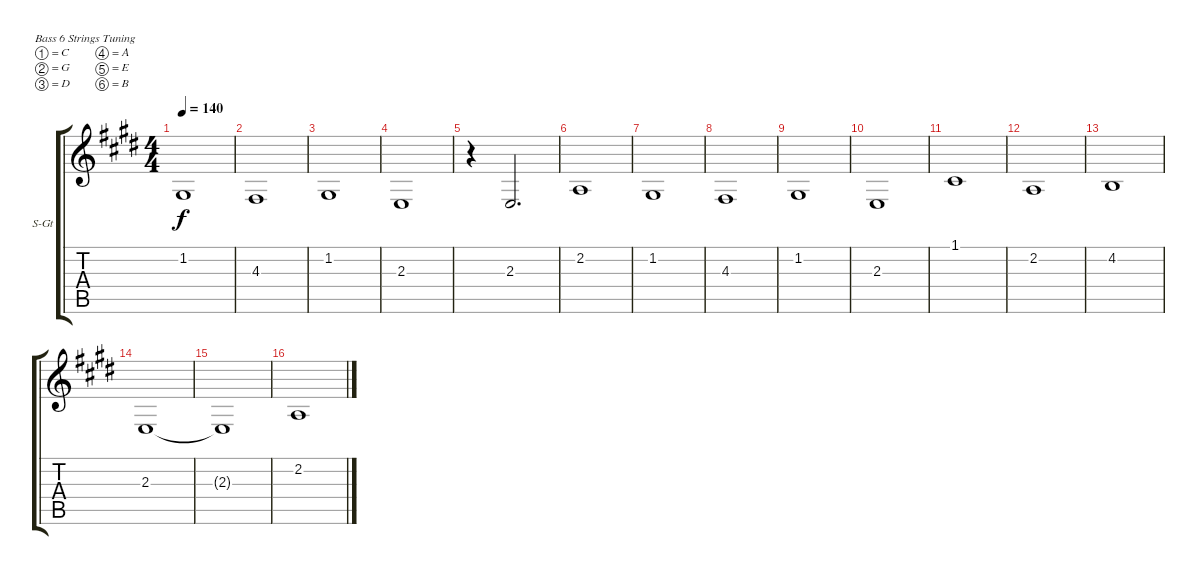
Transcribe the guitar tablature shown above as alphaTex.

\bracketExtendMode groupsimilarinstruments
\firstSystemTrackNameOrientation horizontal
\otherSystemsTrackNameOrientation horizontal
\track ("Brass" "S-Gt") {instrument synthbrass1}
\staff {score tabs}
\tuning (C3 G2 D2 A1 E1 B0)
\displaytranspose 12
\ts (4 4)
\tempo 140
\clef g2
\ks e
1.2.1{dy f} |
4.3.1 |
1.2.1 |
2.3.1 |
r.4 2.3.2{d} |
2.2.1 |
1.2.1 |
4.3.1 |
1.2.1 |
2.3.1 |
1.1.1 |
2.2.1 |
4.2.1 |
2.3.1 |
2.3{t}.1 |
2.2.1
